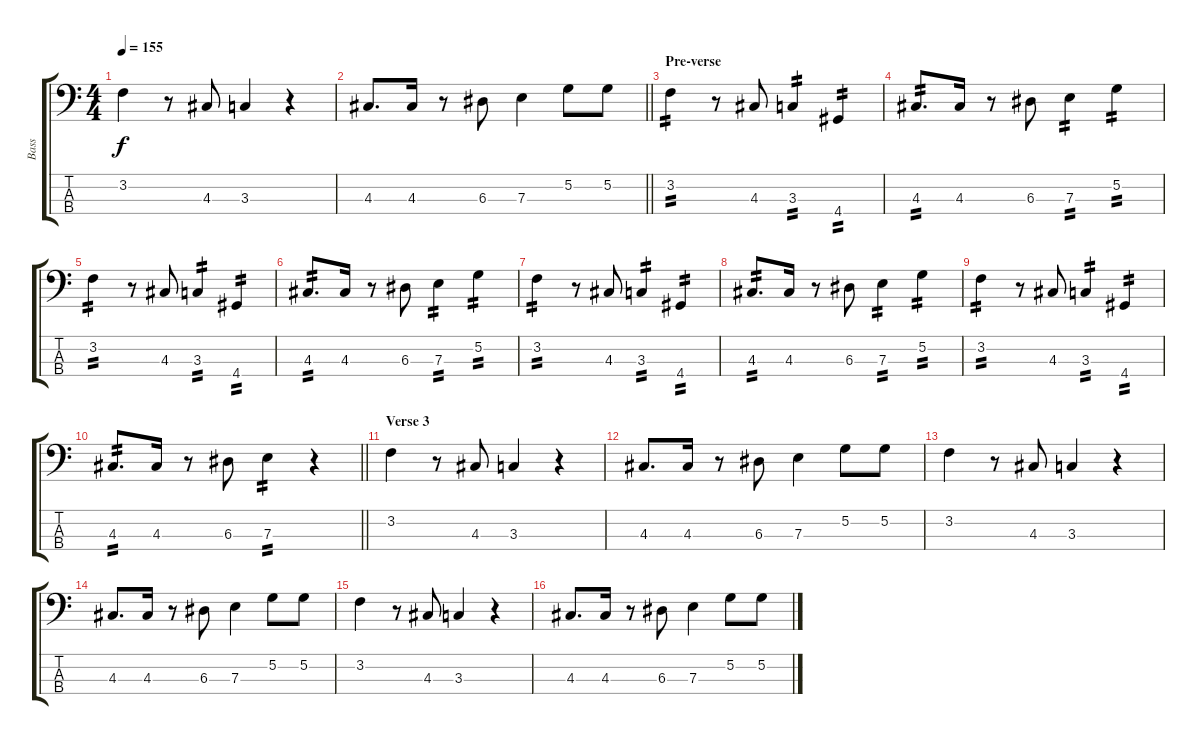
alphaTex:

\track ("Bass" "Bass") {instrument electricbasspick}
\staff {score tabs}
\tuning (G2 D2 A1 E1) {hide}
\ts (4 4)
\tempo 155
\clef f4
\ks c
3.2.4{dy f} r.8 4.3.8 3.3.4 r.4 |
\barLineRight lightlight
4.3.8{d} 4.3.16 r.8 6.3.8 7.3.4 5.2.8 5.2.8 |
\section ("" "Pre-verse")
3.2.4{tp 2} r.8 4.3.8 3.3.4{tp 2} 4.4.4{tp 2} |
4.3.8{d tp 2} 4.3.16 r.8 6.3.8 7.3.4{tp 2} 5.2.4{tp 2} |
3.2.4{tp 2} r.8 4.3.8 3.3.4{tp 2} 4.4.4{tp 2} |
4.3.8{d tp 2} 4.3.16 r.8 6.3.8 7.3.4{tp 2} 5.2.4{tp 2} |
3.2.4{tp 2} r.8 4.3.8 3.3.4{tp 2} 4.4.4{tp 2} |
4.3.8{d tp 2} 4.3.16 r.8 6.3.8 7.3.4{tp 2} 5.2.4{tp 2} |
3.2.4{tp 2} r.8 4.3.8 3.3.4{tp 2} 4.4.4{tp 2} |
\barLineRight lightlight
4.3.8{d tp 2} 4.3.16 r.8 6.3.8 7.3.4{tp 2} r.4 |
\section ("" "Verse 3")
3.2.4 r.8 4.3.8 3.3.4 r.4 |
4.3.8{d} 4.3.16 r.8 6.3.8 7.3.4 5.2.8 5.2.8 |
3.2.4 r.8 4.3.8 3.3.4 r.4 |
4.3.8{d} 4.3.16 r.8 6.3.8 7.3.4 5.2.8 5.2.8 |
3.2.4 r.8 4.3.8 3.3.4 r.4 |
4.3.8{d} 4.3.16 r.8 6.3.8 7.3.4 5.2.8 5.2.8
